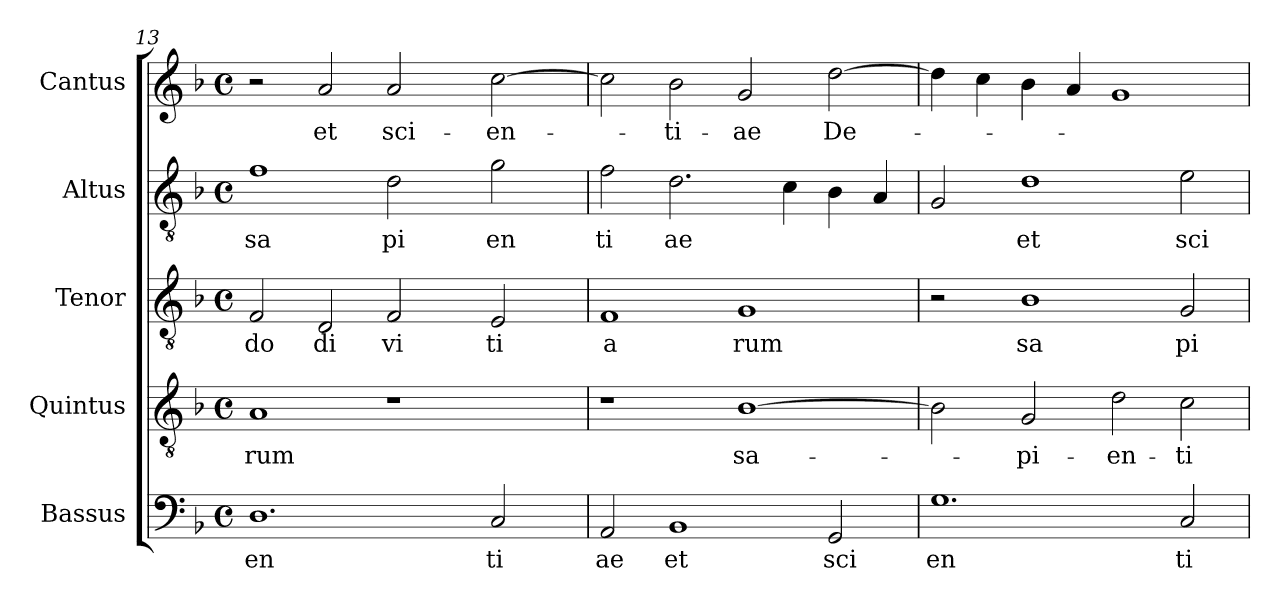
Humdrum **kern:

**kern	**text	**kern	**text	**kern	**text	**kern	**text	**kern	**text
*part5	*part5	*part4	*part4	*part3	*part3	*part2	*part2	*part1	*part1
*staff5	*staff5	*staff4	*staff4	*staff3	*staff3	*staff2	*staff2	*staff1	*staff1
*I"Bassus	*	*I"Quintus	*	*I"Tenor	*	*I"Altus	*	*I"Cantus	*
!!LO:LB:g=z
*clefF4	*	*clefGv2	*	*clefGv2	*	*clefGv2	*	*clefG2	*
*k[b-]	*	*k[b-]	*	*k[b-]	*	*k[b-]	*	*k[b-]	*
*F:	*	*F:	*	*F:	*	*F:	*	*F:	*
*M4/4	*	*M4/4	*	*M4/4	*	*M4/4	*	*M4/4	*
*met(c)	*	*met(c)	*	*met(c)	*	*met(c)	*	*met(c)	*
=13	=13	=13	=13	=13	=13	=13	=13	=13	=13
!	!LO:LY:b:cj	!	!LO:LY:b:cj	!	!LO:LY:b:cj	!	!LO:LY:b:cj	!	!
*	*	*	*	*	*	*^	*	*	*
1.D	en	1A	-rum	2F/	-do	1f	1ryy	sa	2r	.
!	!	!	!	!	!LO:LY:b:cj	!	!	!	!	!LO:LY:b:cj
.	.	.	.	2D/	di	.	.	.	2a/	et
!	!	!	!	!	!LO:LY:b:cj	!	!	!LO:LY:b:cj	!	!LO:LY:b:cj
.	.	1r	.	2F/	vi	2d\	4ryy	pi	2a/	sci-
.	.	.	.	.	.	.	16.ryy	.	.	.
.	.	.	.	.	.	.	2ryy	.	.	.
!	!LO:LY:b:cj	!	!	!	!LO:LY:b:cj	!	!	!LO:LY:b:cj	!	!LO:LY:b:cj
2C/	ti	.	.	2E/	ti	2g\	.	en	[>2cc\	-en-
.	.	.	.	.	.	.	8ryy	.	.	.
.	.	.	.	.	.	.	32ryy	.	.	.
=14	=14	=14	=14	=14	=14	=14	=14	=14	=14	=14
!	!LO:LY:b:cj	!	!	!	!LO:LY:b:cj	!	!	!LO:LY:b:cj	!	!
*	*	*	*	*	*	*v	*v	*	*	*
2AA/	ae	1r	.	1F	a	2f\	ti	2cc\]	.
!	!LO:LY:b:cj	!	!	!	!	!	!LO:LY:b:cj	!	!LO:LY:b:cj
1BB-	et	.	.	.	.	2.d\	ae	2b-\	-ti-
!	!	!	!LO:LY:b:cj	!	!LO:LY:b:cj	!	!	!	!LO:LY:b:cj
.	.	[>1B-	sa-	1G	rum	.	.	2g/	-ae
.	.	.	.	.	.	4c\	.	.	.
!	!LO:LY:b:cj	!	!	!	!	!	!	!	!LO:LY:b
2GG/	sci	.	.	.	.	4B-\	.	[>2dd\	De-
.	.	.	.	.	.	4A/	.	.	.
=15	=15	=15	=15	=15	=15	=15	=15	=15	=15
!	!LO:LY:b:cj	!	!	!	!	!	!	!	!
1.G	en	2B-\]	.	2r	.	2G/	.	4dd\]	.
.	.	.	.	.	.	.	.	4cc\	.
!	!	!	!LO:LY:b:cj	!	!LO:LY:b:cj	!	!LO:LY:b:cj	!	!
.	.	2G/	-pi-	1B-	sa	1d	et	4b-\	.
.	.	.	.	.	.	.	.	4a/	.
!	!	!	!LO:LY:b:cj	!	!	!	!	!	!
.	.	2d\	-en-	.	.	.	.	1g	.
!	!LO:LY:b:cj	!	!LO:LY:b:cj	!	!LO:LY:b:cj	!	!LO:LY:b:cj	!	!
2C/	ti	2c\	-ti-	2G/	pi	2e\	sci	.	.
=	=	=	=	=	=	=	=	=	=
*-	*-	*-	*-	*-	*-	*-	*-	*-	*-
